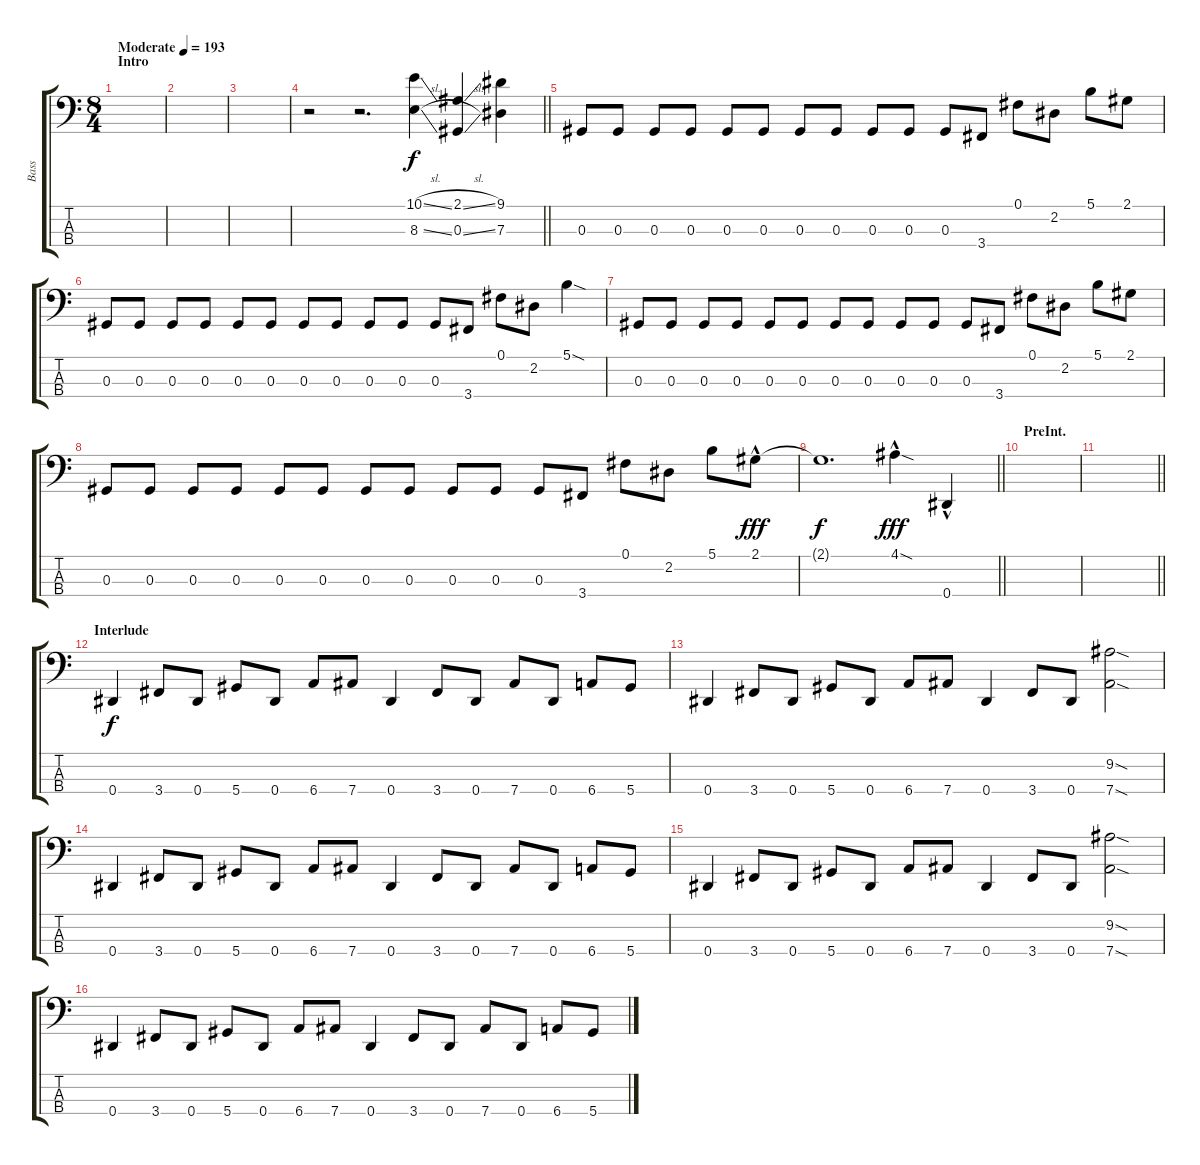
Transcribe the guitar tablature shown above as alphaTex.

\track ("Bass" "Bass") {instrument electricbassfinger}
\staff {score tabs}
\tuning (Gb2 Db2 Ab1 Eb1) {hide}
\ts (8 4)
\section ("" "Intro")
\tempo (193 "Moderate")
\clef f4
\ks c
|
|
|
\barLineRight lightlight
r.2 r.2{d} (10.1{sl} 8.3{sl}).4 (2.1{sl} 0.3{sl}).4 (9.1 7.3).4 |
\section ("" "")
0.3.8 0.3.8 0.3.8 0.3.8 0.3.8 0.3.8 0.3.8 0.3.8 0.3.8 0.3.8 0.3.8 3.4.8 0.1.8 2.2.8 5.1.8 2.1.8 |
0.3.8 0.3.8 0.3.8 0.3.8 0.3.8 0.3.8 0.3.8 0.3.8 0.3.8 0.3.8 0.3.8 3.4.8 0.1.8 2.2.8 5.1{sod}.4 |
0.3.8 0.3.8 0.3.8 0.3.8 0.3.8 0.3.8 0.3.8 0.3.8 0.3.8 0.3.8 0.3.8 3.4.8 0.1.8 2.2.8 5.1.8 2.1.8 |
0.3.8 0.3.8 0.3.8 0.3.8 0.3.8 0.3.8 0.3.8 0.3.8 0.3.8 0.3.8 0.3.8 3.4.8 0.1.8 2.2.8 5.1.8 2.1{hac}.8{dy fff} |
\barLineRight lightlight
2.1{t}.1{d dy f} 4.1{sod hac}.4{dy fff} 0.4{hac}.4 |
\section ("" "PreInt.")
|
\barLineRight lightlight
|
\section ("" "Interlude")
0.4.4{dy f} 3.4.8 0.4.8 5.4.8 0.4.8 6.4.8 7.4.8 0.4.4 3.4.8 0.4.8 7.4.8 0.4.8 6.4.8 5.4.8 |
0.4.4 3.4.8 0.4.8 5.4.8 0.4.8 6.4.8 7.4.8 0.4.4 3.4.8 0.4.8 (9.2{sod} 7.4{sod}).2 |
0.4.4 3.4.8 0.4.8 5.4.8 0.4.8 6.4.8 7.4.8 0.4.4 3.4.8 0.4.8 7.4.8 0.4.8 6.4.8 5.4.8 |
0.4.4 3.4.8 0.4.8 5.4.8 0.4.8 6.4.8 7.4.8 0.4.4 3.4.8 0.4.8 (9.2{sod} 7.4{sod}).2 |
0.4.4 3.4.8 0.4.8 5.4.8 0.4.8 6.4.8 7.4.8 0.4.4 3.4.8 0.4.8 7.4.8 0.4.8 6.4.8 5.4.8
